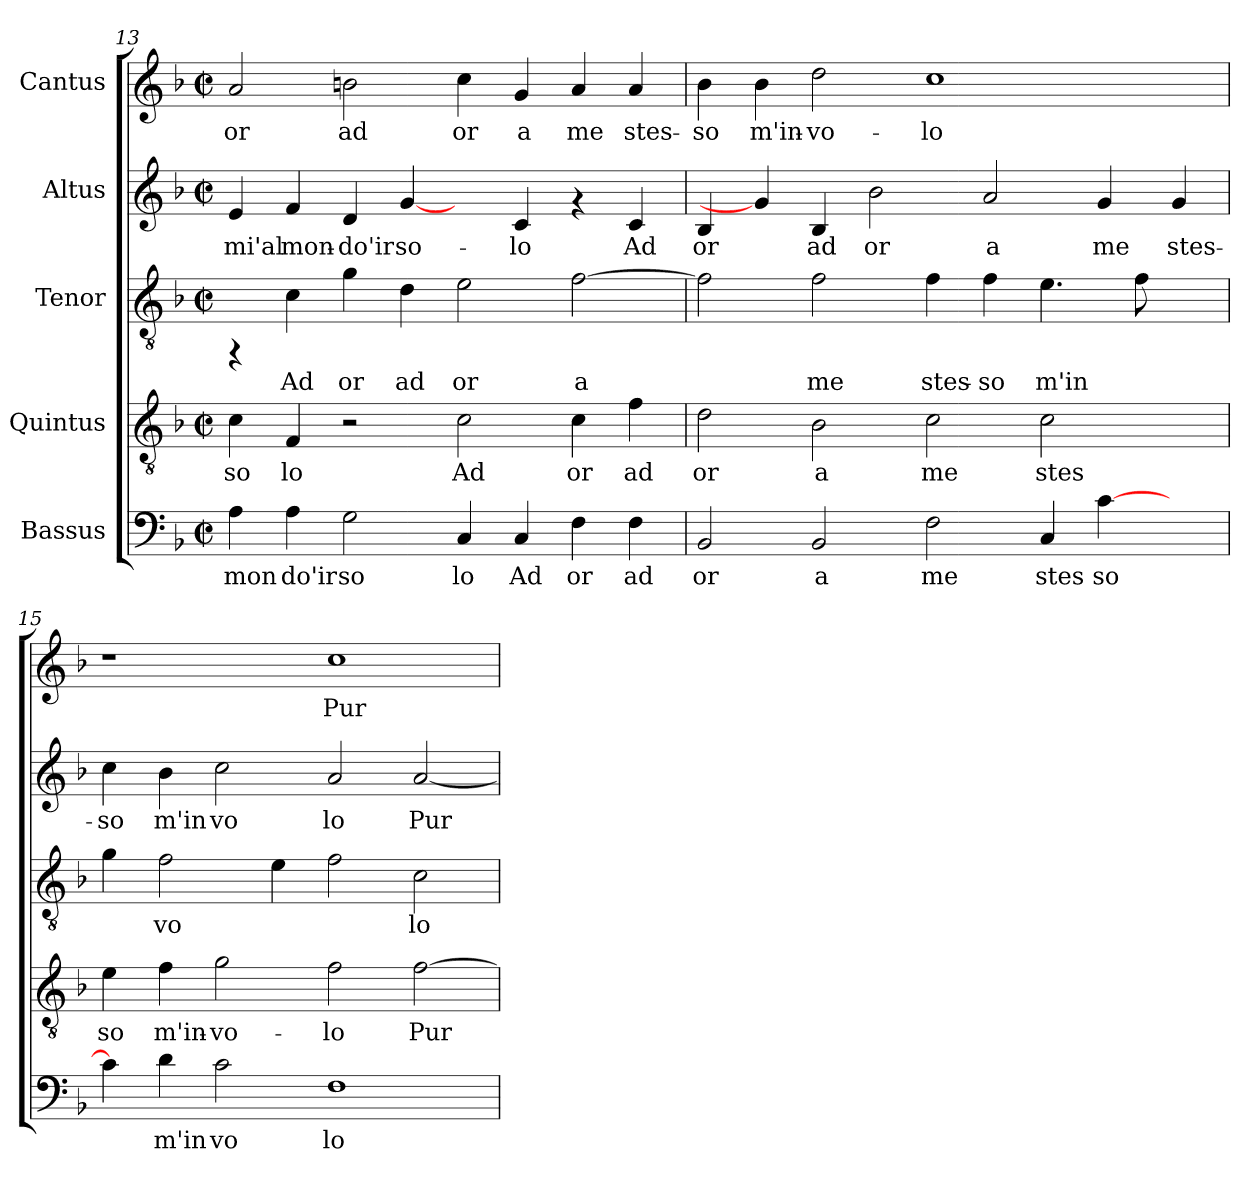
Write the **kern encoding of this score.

**kern	**text	**kern	**text	**kern	**text	**kern	**text	**kern	**text
*part5	*part5	*part4	*part4	*part3	*part3	*part2	*part2	*part1	*part1
*staff5	*staff5	*staff4	*staff4	*staff3	*staff3	*staff2	*staff2	*staff1	*staff1
*I"Bassus	*	*I"Quintus	*	*I"Tenor	*	*I"Altus	*	*I"Cantus	*
*clefF4	*	*clefGv2	*	*clefGv2	*	*clefG2	*	*clefG2	*
*k[b-]	*	*k[b-]	*	*k[b-]	*	*k[b-]	*	*k[b-]	*
*F:	*	*F:	*	*F:	*	*F:	*	*F:	*
*M2/2	*	*M2/2	*	*M2/2	*	*M2/2	*	*M2/2	*
*met(c|)	*	*met(c|)	*	*met(c|)	*	*met(c|)	*	*met(c|)	*
=13	=13	=13	=13	=13	=13	=13	=13	=13	=13
!	!LO:LY:b:cj	!	!LO:LY:b:cj	!	!	!	!LO:LY:b:cj	!	!LO:LY:b:cj
4A\	mon	4c\	so	4rFF	.	4e/	-mi'al	2a/	or
!	!LO:LY:b:cj	!	!LO:LY:b:cj	!	!LO:LY:b:cj	!	!LO:LY:b:cj	!	!
4A\	do'ir	4F/	lo	4c\	Ad	4f/	mon-	.	.
!	!LO:LY:b:cj	!	!	!	!LO:LY:b:cj	!	!LO:LY:b:cj	!	!LO:LY:b:cj
2G\	so	2r	.	4g\	or	4d/	-do'ir	2bn\	ad
!	!	!	!	!	!LO:LY:b:cj	!	!LO:LY:b:cj	!	!
.	.	.	.	4d\	ad	[4g/	so-	.	.
!	!LO:LY:b:cj	!	!LO:LY:b:cj	!	!LO:LY:b:cj	!	!	!	!LO:LY:b:cj
4C/	lo	2c\	Ad	2e\	or	4ryy	.	4cc\	or
!	!LO:LY:b:cj	!	!	!	!	!	!LO:LY:b:cj	!	!LO:LY:b:cj
4C/	Ad	.	.	.	.	4c/	-lo	4g/	a
!	!LO:LY:b:cj	!	!LO:LY:b:cj	!	!LO:LY:b:cj	!	!	!	!LO:LY:b:cj
4F\	or	4c\	or	[>2f\	a	4rf	.	4a/	me
!	!LO:LY:b:cj	!	!LO:LY:b:cj	!	!	!	!LO:LY:b:cj	!	!LO:LY:b:cj
4F\	ad	4f\	ad	.	.	4c/	Ad	4a/	stes-
=14	=14	=14	=14	=14	=14	=14	=14	=14	=14
!	!LO:LY:b:cj	!	!LO:LY:b:cj	!	!LO:LY:b:cj	!	!LO:LY:b:cj	!	!LO:LY:b:cj
2BB-/	or	2d\	or	2f\]	.	4B-/	or	4b-\	-so
!	!	!	!	!	!	!	!	!	!LO:LY:b:cj
.	.	.	.	.	.	4g/]	.	4b-\	m'in-
!	!LO:LY:b:cj	!	!LO:LY:b:cj	!	!LO:LY:b:cj	!	!LO:LY:b:cj	!	!LO:LY:b:cj
2BB-/	a	2B-\	a	2f\	me	4B-/	ad	2dd\	-vo-
!	!	!	!	!	!	!	!LO:LY:b:cj	!	!
.	.	.	.	.	.	2b-\	or	.	.
!	!LO:LY:b:cj	!	!LO:LY:b:cj	!	!LO:LY:b:cj	!	!	!	!LO:LY:b:cj
2F\	me	2c\	me	4f\	stes-	.	.	1cc	-lo
!	!	!	!	!	!LO:LY:b:cj	!	!LO:LY:b:cj	!	!
.	.	.	.	4f\	-so	2a/	a	.	.
!	!LO:LY:b:cj	!	!LO:LY:b:cj	!	!LO:LY:b:cj	!	!	!	!
4C/	stes	2c\	stes	4.e\	m'in-	.	.	.	.
!	!LO:LY:b:cj	!	!	!	!	!	!LO:LY:b:cj	!	!
[>4c\	so	.	.	.	.	4g/	me	.	.
!	!	!	!	!	!LO:LY:b:cj	!	!	!	!
.	.	.	.	8f\	--	.	.	.	.
!	!	!	!	!	!	!	!LO:LY:b:cj	!	!
4ryy	.	4ryy	.	4ryy	.	4g/	stes-	4ryy	.
!!LO:PB:g=z
=15	=15	=15	=15	=15	=15	=15	=15	=15	=15
!	!LO:LY:b:cj	!	!LO:LY:b:cj	!	!LO:LY:b:cj	!	!LO:LY:b:cj	!	!
4c\]	.	4e\	so	4g\	--	4cc\	-so	1r	.
!	!LO:LY:b:cj	!	!LO:LY:b:cj	!	!LO:LY:b:cj	!	!LO:LY:b:cj	!	!
4d\	m'in	4f\	m'in-	2f\	-vo-	4b-\	m'in	.	.
!	!LO:LY:b:cj	!	!LO:LY:b:cj	!	!	!	!LO:LY:b:cj	!	!
2c\	vo	2g\	-vo-	.	.	2cc\	vo	.	.
!	!	!	!	!	!LO:LY:b:cj	!	!	!	!
.	.	.	.	4e\	--	.	.	.	.
!	!LO:LY:b:cj	!	!LO:LY:b:cj	!	!LO:LY:b:cj	!	!LO:LY:b:cj	!	!LO:LY:b:cj
1F	lo	2f\	-lo	2f\	--	2a/	lo	1cc	Pur
!	!	!	!LO:LY:b:cj	!	!LO:LY:b:cj	!	!LO:LY:b:cj	!	!
.	.	[>2f\	Pur	2c\	-lo	[<2a/	Pur	.	.
=	=	=	=	=	=	=	=	=	=
*-	*-	*-	*-	*-	*-	*-	*-	*-	*-
